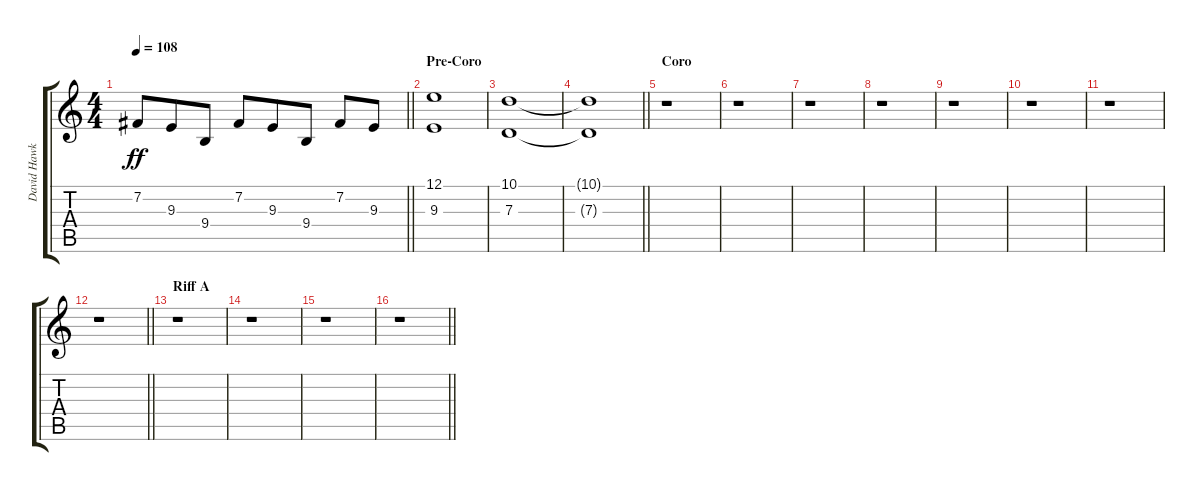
\track ("David Hawkins" "David Hawk") {instrument vibraphone}
\staff {score tabs}
\tuning (E4 B3 G3 D3 A2 E2) {hide}
\ts (4 4)
\tempo 108
\clef g2
\barLineRight lightlight
\ks c
7.2.8{dy ff beam merge} 9.3.8{beam merge} 9.4.8{beam split} 7.2.8{beam merge} 9.3.8{beam merge} 9.4.8 7.2.8{beam merge} 9.3.8 |
\section ("" "Pre-Coro")
(12.1 9.3).1 |
(10.1 7.3).1 |
\barLineRight lightlight
(10.1{t} 7.3{t}).1 |
\section ("" "Coro")
r.1 |
r.1 |
r.1 |
r.1 |
r.1 |
r.1 |
r.1 |
\barLineRight lightlight
r.1 |
\section ("" "Riff A")
r.1 |
r.1 |
r.1 |
\barLineRight lightlight
r.1
